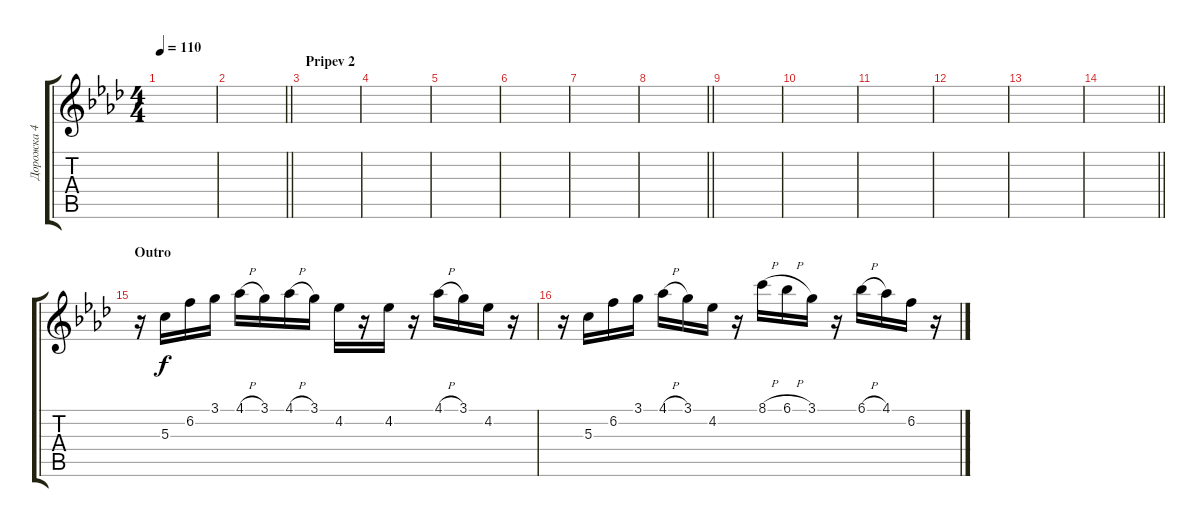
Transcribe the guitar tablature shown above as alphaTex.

\track ("Дорожка 4" "Дорожка 4") {instrument acousticguitarsteel}
\staff {score tabs}
\tuning (E4 B3 G3 D3 A2 E2) {hide}
\ts (4 4)
\tempo 110
\clef g2
\ks fminor
|
\barLineRight lightlight
|
\section ("" "Pripev 2")
|
|
|
|
|
\barLineRight lightlight
|
|
|
|
|
|
\barLineRight lightlight
|
\section ("" "Outro")
r.16 5.3.16 6.2.16 3.1.16 4.1{h}.16 3.1.16 4.1{h}.16 3.1.16 4.2.16 r.16 4.2.16 r.16 4.1{h}.16 3.1.16 4.2.16 r.16 |
r.16 5.3.16 6.2.16 3.1.16 4.1{h}.16 3.1.16 4.2.16 r.16 8.1{h}.16 6.1{h}.16 3.1.16 r.16 6.1{h}.16 4.1.16 6.2.16 r.16
